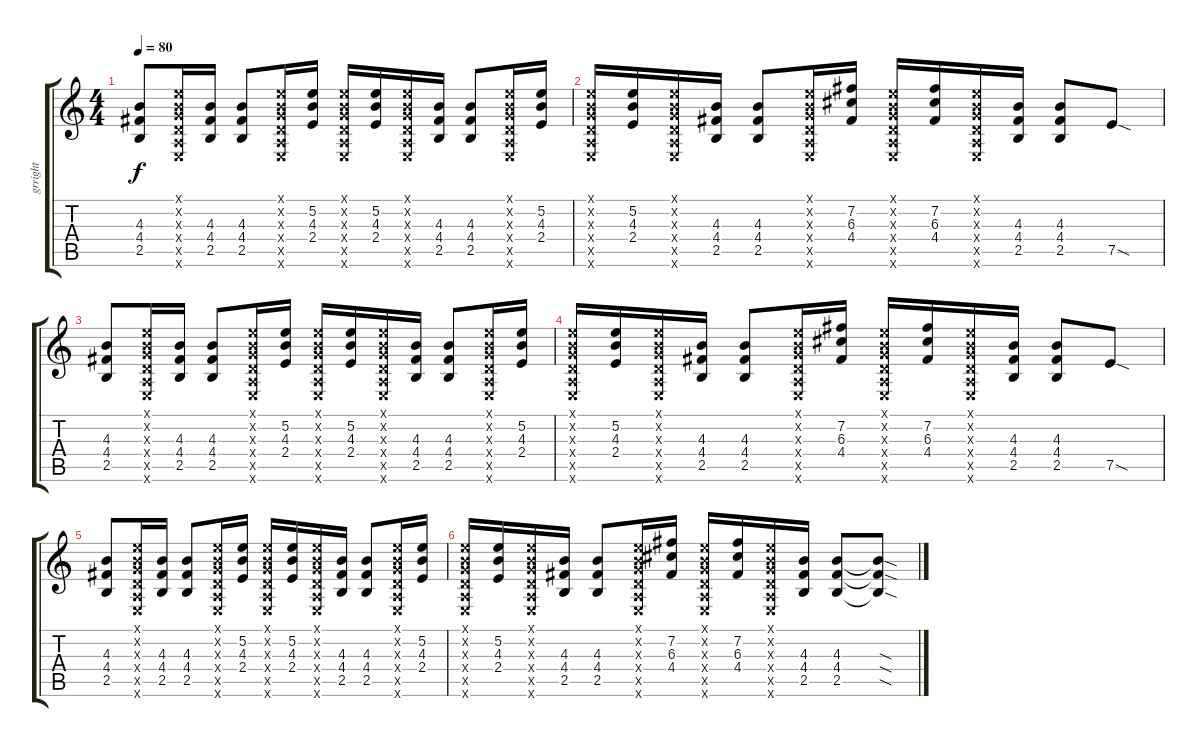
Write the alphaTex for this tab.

\track ("grright" "grright") {instrument distortionguitar}
\staff {score tabs}
\tuning (E4 B3 G3 D3 A2 E2) {hide}
\ts (4 4)
\tempo 80
\clef g2
\ks c
(4.3 4.4 2.5).8{dy f} (0.1{x} 0.2{x} 0.3{x} 0.4{x} 0.5{x} 0.6{x}).16 (4.3 4.4 2.5).16 (4.3 4.4 2.5).8 (0.1{x} 0.2{x} 0.3{x} 0.4{x} 0.5{x} 0.6{x}).16 (5.2 4.3 2.4).16 (0.1{x} 0.2{x} 0.3{x} 0.4{x} 0.5{x} 0.6{x}).16 (5.2 4.3 2.4).16 (0.1{x} 0.2{x} 0.3{x} 0.4{x} 0.5{x} 0.6{x}).16 (4.3 4.4 2.5).16 (4.3 4.4 2.5).8 (0.1{x} 0.2{x} 0.3{x} 0.4{x} 0.5{x} 0.6{x}).16 (5.2 4.3 2.4).16 |
(0.1{x} 0.2{x} 0.3{x} 0.4{x} 0.5{x} 0.6{x}).16 (5.2 4.3 2.4).16 (0.1{x} 0.2{x} 0.3{x} 0.4{x} 0.5{x} 0.6{x}).16 (4.3 4.4 2.5).16 (4.3 4.4 2.5).8 (0.1{x} 0.2{x} 0.3{x} 0.4{x} 0.5{x} 0.6{x}).16 (7.2 6.3 4.4).16 (0.1{x} 0.2{x} 0.3{x} 0.4{x} 0.5{x} 0.6{x}).16 (7.2 6.3 4.4).16 (0.1{x} 0.2{x} 0.3{x} 0.4{x} 0.5{x} 0.6{x}).16 (4.3 4.4 2.5).16 (4.3 4.4 2.5).8 7.5{sod}.8 |
(4.3 4.4 2.5).8 (0.1{x} 0.2{x} 0.3{x} 0.4{x} 0.5{x} 0.6{x}).16 (4.3 4.4 2.5).16 (4.3 4.4 2.5).8 (0.1{x} 0.2{x} 0.3{x} 0.4{x} 0.5{x} 0.6{x}).16 (5.2 4.3 2.4).16 (0.1{x} 0.2{x} 0.3{x} 0.4{x} 0.5{x} 0.6{x}).16 (5.2 4.3 2.4).16 (0.1{x} 0.2{x} 0.3{x} 0.4{x} 0.5{x} 0.6{x}).16 (4.3 4.4 2.5).16 (4.3 4.4 2.5).8 (0.1{x} 0.2{x} 0.3{x} 0.4{x} 0.5{x} 0.6{x}).16 (5.2 4.3 2.4).16 |
(0.1{x} 0.2{x} 0.3{x} 0.4{x} 0.5{x} 0.6{x}).16 (5.2 4.3 2.4).16 (0.1{x} 0.2{x} 0.3{x} 0.4{x} 0.5{x} 0.6{x}).16 (4.3 4.4 2.5).16 (4.3 4.4 2.5).8 (0.1{x} 0.2{x} 0.3{x} 0.4{x} 0.5{x} 0.6{x}).16 (7.2 6.3 4.4).16 (0.1{x} 0.2{x} 0.3{x} 0.4{x} 0.5{x} 0.6{x}).16 (7.2 6.3 4.4).16 (0.1{x} 0.2{x} 0.3{x} 0.4{x} 0.5{x} 0.6{x}).16 (4.3 4.4 2.5).16 (4.3 4.4 2.5).8 7.5{sod}.8 |
(4.3 4.4 2.5).8 (0.1{x} 0.2{x} 0.3{x} 0.4{x} 0.5{x} 0.6{x}).16 (4.3 4.4 2.5).16 (4.3 4.4 2.5).8 (0.1{x} 0.2{x} 0.3{x} 0.4{x} 0.5{x} 0.6{x}).16 (5.2 4.3 2.4).16 (0.1{x} 0.2{x} 0.3{x} 0.4{x} 0.5{x} 0.6{x}).16 (5.2 4.3 2.4).16 (0.1{x} 0.2{x} 0.3{x} 0.4{x} 0.5{x} 0.6{x}).16 (4.3 4.4 2.5).16 (4.3 4.4 2.5).8 (0.1{x} 0.2{x} 0.3{x} 0.4{x} 0.5{x} 0.6{x}).16 (5.2 4.3 2.4).16 |
(0.1{x} 0.2{x} 0.3{x} 0.4{x} 0.5{x} 0.6{x}).16 (5.2 4.3 2.4).16 (0.1{x} 0.2{x} 0.3{x} 0.4{x} 0.5{x} 0.6{x}).16 (4.3 4.4 2.5).16 (4.3 4.4 2.5).8 (0.1{x} 0.2{x} 0.3{x} 0.4{x} 0.5{x} 0.6{x}).16 (7.2 6.3 4.4).16 (0.1{x} 0.2{x} 0.3{x} 0.4{x} 0.5{x} 0.6{x}).16 (7.2 6.3 4.4).16 (0.1{x} 0.2{x} 0.3{x} 0.4{x} 0.5{x} 0.6{x}).16 (4.3 4.4 2.5).16 (4.3 4.4 2.5).8 (4.3{sod t} 4.4{sod t} 2.5{sod t}).8
